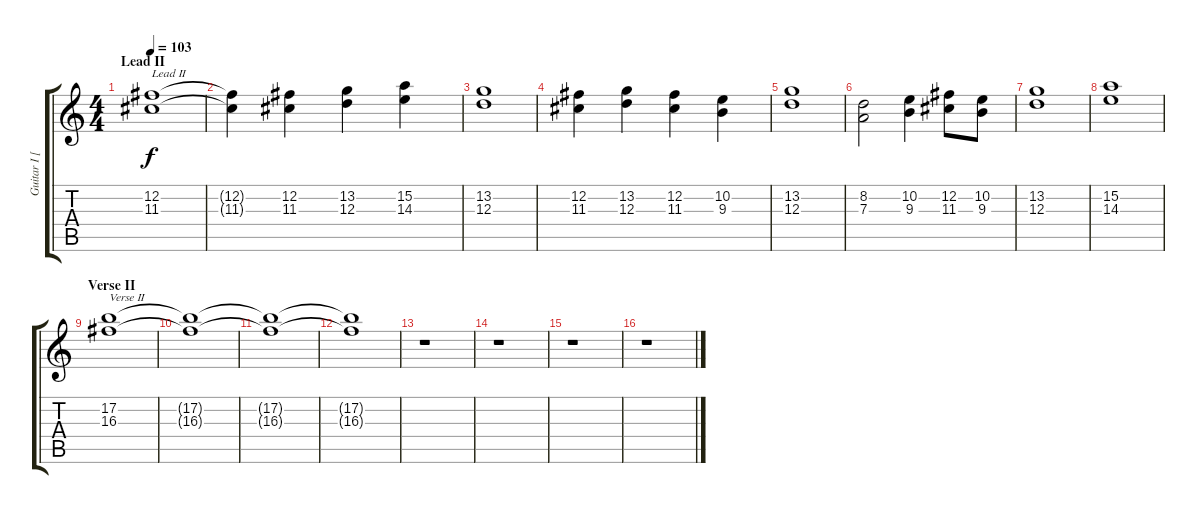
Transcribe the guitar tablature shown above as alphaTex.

\track ("Guitar I [Phil Fasciana]" "Guitar I [") {instrument distortionguitar}
\staff {score tabs}
\tuning (B3 Gb3 D3 A2 E2 B1) {hide}
\ts (4 4)
\section ("" "Lead II")
\tempo 103
\clef g2
\ks c
(12.2 11.3).1{txt "Lead II" dy f} |
(12.2{t} 11.3{t}).4 (12.2 11.3).4 (13.2 12.3).4 (15.2 14.3).4 |
(13.2 12.3).1 |
(12.2 11.3).4 (13.2 12.3).4 (12.2 11.3).4 (10.2 9.3).4 |
(13.2 12.3).1 |
(8.2 7.3).2 (10.2 9.3).4 (12.2 11.3).8 (10.2 9.3).8 |
(13.2 12.3).1 |
(15.2 14.3).1 |
\section ("" "Verse II")
(17.2 16.3).1{txt "Verse II" volume 0} |
(17.2{t} 16.3{t}).1 |
(17.2{t} 16.3{t}).1 |
(17.2{t} 16.3{t}).1 |
r.1{volume 16} |
r.1 |
r.1 |
r.1
